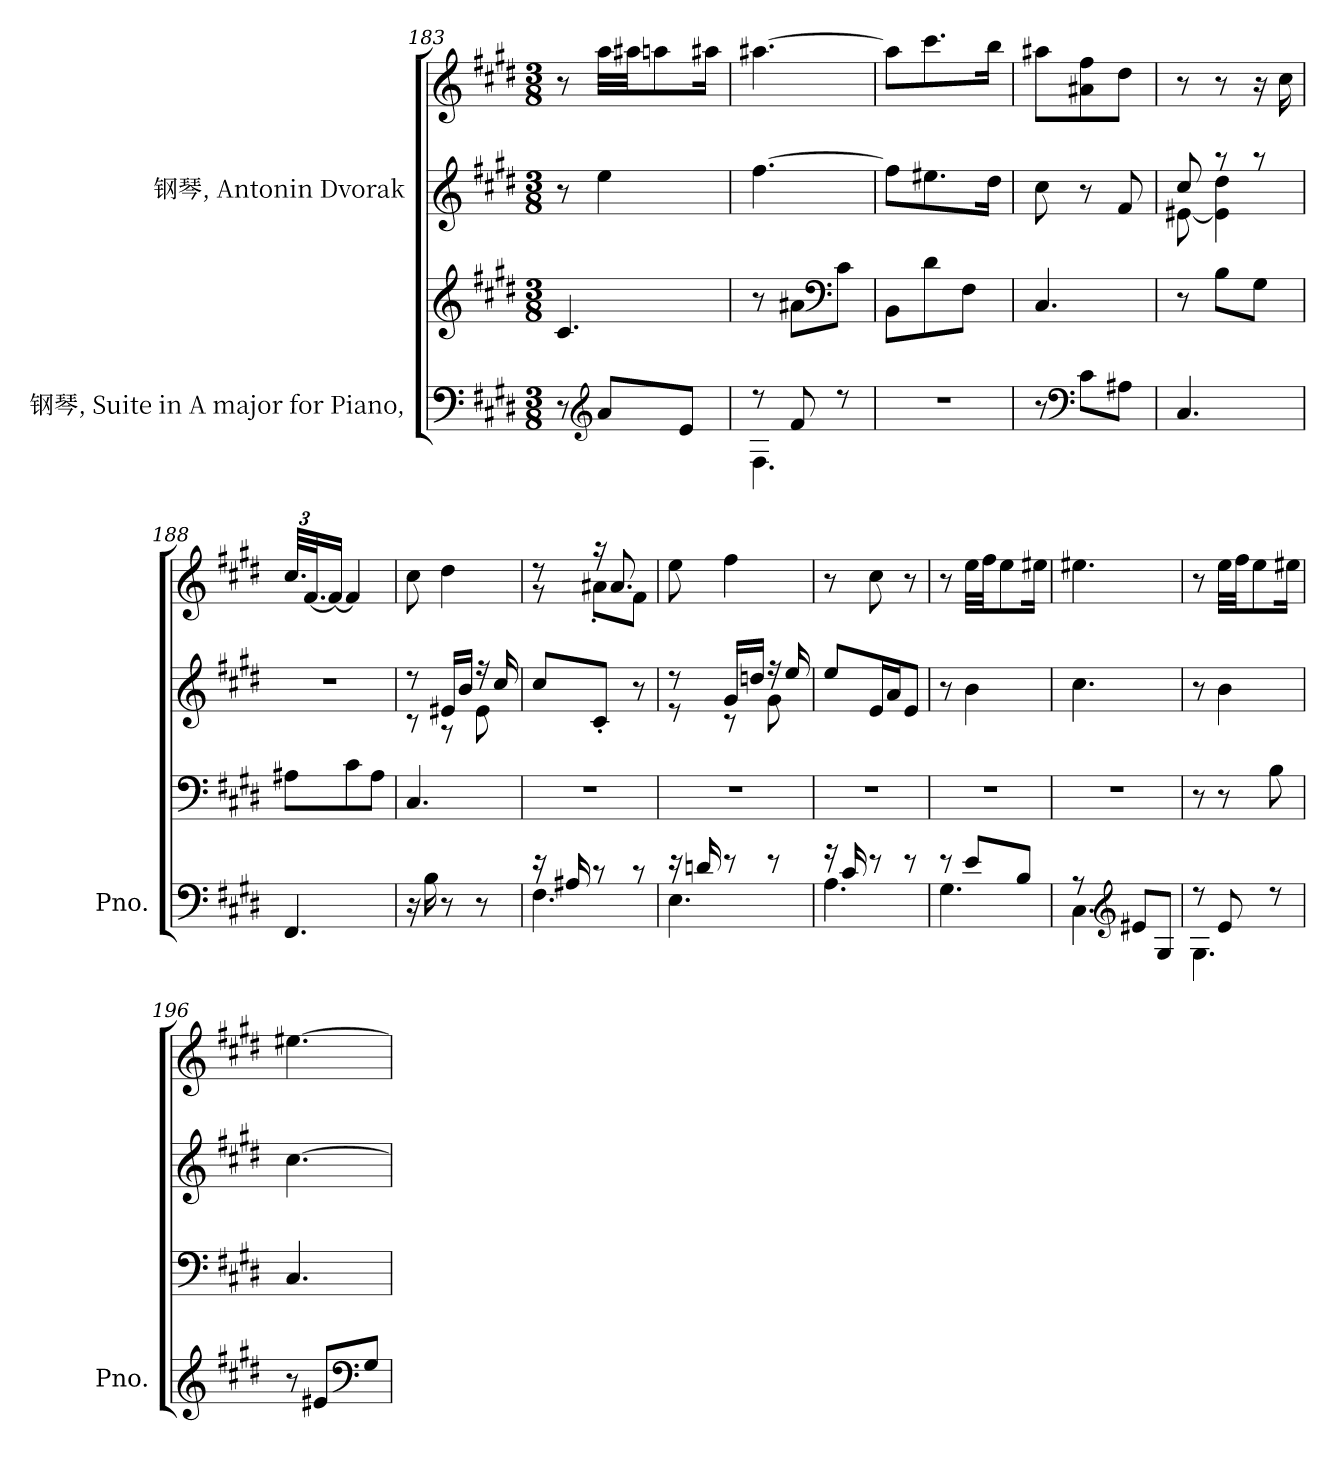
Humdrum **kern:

**kern	**kern	**kern	**kern
*part2	*part2	*part1	*part1
*staff4	*staff3	*staff2	*staff1
*I"钢琴, Suite in A major for Piano,	*	*I"钢琴, Antonin Dvorak	*
*I'Pno.	*	*	*
*clefF4	*clefG2	*clefG2	*clefG2
*k[f#c#g#d#]	*k[f#c#g#d#]	*k[f#c#g#d#]	*k[f#c#g#d#]
*M3/8	*M3/8	*M3/8	*M3/8
=183	=183	=183	=183
8r	4.c#/	8r	8r
*clefG2	*	*	*
8a/L	.	4ee\	32aa\LLL
.	.	.	32aa#X\JJ
.	.	.	8aan\
8e/J	.	.	.
.	.	.	16aa#X\Jk
=184	=184	=184	=184
*^	*	*	*
8r	4.F#\	8r	[4.ff#\	[4.aa#X\
8f#/	.	8a#X\L	.	.
*	*	*clefF4	*	*
8r	.	8c#\J	.	.
*v	*v	*	*	*
=185	=185	=185	=185
4.r	8BB\L	8ff#\L]	8aa#\L]
.	8d#\	8.ee#X\	8.ccc#\
.	8F#\J	.	.
.	.	16dd#\Jk	16bb\Jk
!!LO:LB:g=z
=186	=186	=186	=186
8r	4.C#/	8cc#\	8aa#X\L
*clefF4	*	*	*
8c#\L	.	8r	8a#X\ 8ff#\
8A#X\J	.	8f#/	8dd#\J
=187	=187	=187	=187
*	*	*^	*
4.C#/	8r	8cc#/	[8e#X\	8r
.	8B\L	8r	4e#\] 4dd#\	8r
.	8G#\J	8r	.	16r
.	.	.	.	16cc#\
*	*	*v	*v	*
=188	=188	=188	=188
*	*	*	*Xbrackettup
4.FF#/	8A#X\L	4.r	48.cc#/LLL
.	.	.	[48.f#/J
.	.	.	16f#/JJ_
.	8c#\	.	4f#/]
.	8A#\J	.	.
=189	=189	=189	=189
*	*	*^	*
16r	4.C#/	8r	8r	8cc#\
16B\	.	.	.	.
8r	.	16e#X/LL	8r	4dd#\
.	.	16b/JJ	.	.
8r	.	16r	8e#\	.
.	.	16cc#/	.	.
*	*	*v	*v	*
=190	=190	=190	=190
*^	*	*	*^
16r	4.F#\	4.r	8cc#/L	8r	8r
16A#X/	.	.	.	.	.
8r	.	.	8c#'/J	16r	8a#X'\L
.	.	.	.	8.a#/	.
8r	.	.	8r	.	8f#\J
*	*	*	*	*v	*v
!!LO:PB:g=z
=191	=191	=191	=191	=191
*	*	*	*^	*
16r	4.E\	4.r	8r	8r	8ee\
16dn/	.	.	.	.	.
8r	.	.	16g#/LL	8r	4ff#\
.	.	.	16ddn/JJ	.	.
8r	.	.	16r	8g#\	.
.	.	.	16ee/	.	.
*	*	*	*v	*v	*
=192	=192	=192	=192	=192
16r	4.A\	4.r	8ee/L	8r
16c#/	.	.	.	.
8r	.	.	16e/L	8cc#\
.	.	.	16a/J	.
8r	.	.	8e/J	8r
=193	=193	=193	=193	=193
8r	4.G#\	4.r	8r	8r
8e/L	.	.	4b\	32ee\LLL
.	.	.	.	32ff#\JJ
.	.	.	.	8ee\
8B/J	.	.	.	.
.	.	.	.	16ee#X\Jk
=194	=194	=194	=194	=194
8r	4.C#\	4.r	4.cc#\	4.ee#X\
*clefG2	*	*	*	*
8e#X/L	.	.	.	.
8G#/J	.	.	.	.
=195	=195	=195	=195	=195
8r	4.G#\	8r	8r	8r
8e/	.	8r	4b\	32ee\LLL
.	.	.	.	32ff#\JJ
.	.	.	.	8ee\
8r	.	8B\	.	.
.	.	.	.	16ee#X\Jk
*v	*v	*	*	*
!!LO:LB:g=z
=196	=196	=196	=196
8r	4.C#/	[4.cc#\	[4.ee#X\
8e#X/L	.	.	.
*clefF4	*	*	*
8G#/J	.	.	.
=	=	=	=
*-	*-	*-	*-
